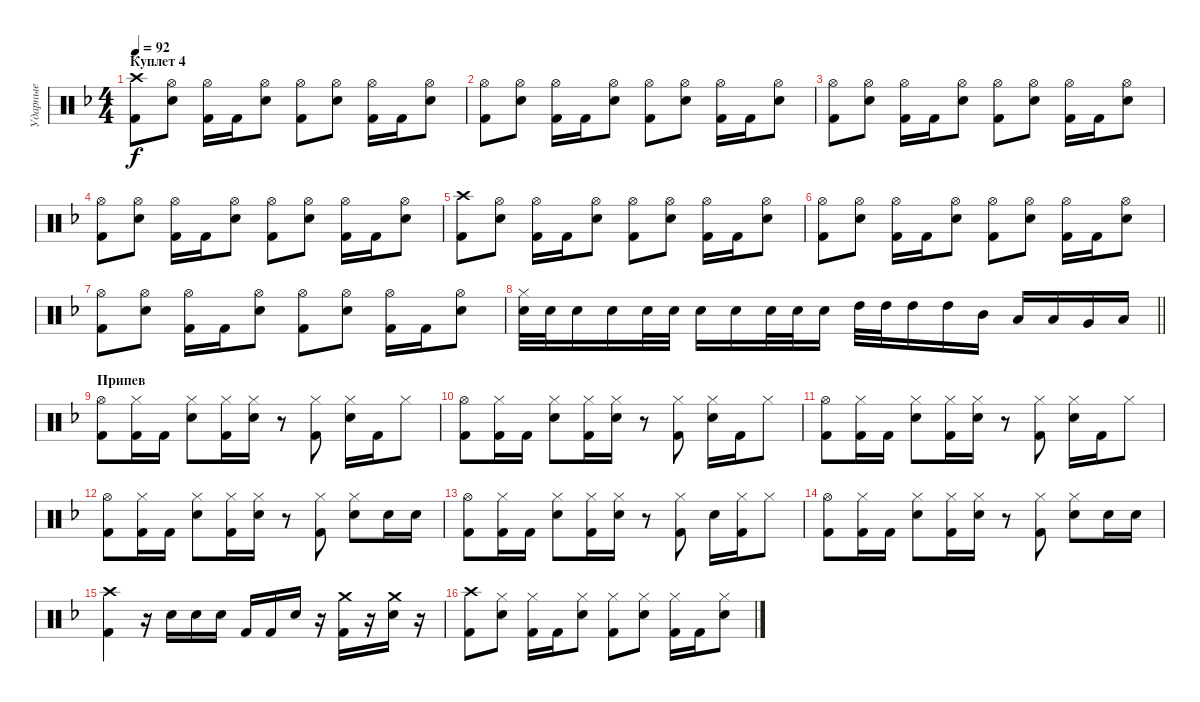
\track ("Ударные" "Ударные") {instrument percussion}
\staff {score}
\articulation defaults
\ts (4 4)
\section ("" "Куплет 4")
\tempo 92
\clef neutral
\ks dminor
("Kick (hit) 2" "Crash high (hit)").8{dy f} ("Snare (hit) 2" "Hi-Hat (open)").8 ("Kick (hit) 2" "Hi-Hat (open)").16 "Kick (hit) 2".16 ("Snare (hit) 2" "Hi-Hat (open)").8 ("Kick (hit) 2" "Hi-Hat (open)").8 ("Snare (hit) 2" "Hi-Hat (open)").8 ("Kick (hit) 2" "Hi-Hat (open)").16 "Kick (hit) 2".16 ("Snare (hit) 2" "Hi-Hat (open)").8 |
("Kick (hit) 2" "Hi-Hat (open)").8 ("Snare (hit) 2" "Hi-Hat (open)").8 ("Kick (hit) 2" "Hi-Hat (open)").16 "Kick (hit) 2".16 ("Snare (hit) 2" "Hi-Hat (open)").8 ("Kick (hit) 2" "Hi-Hat (open)").8 ("Snare (hit) 2" "Hi-Hat (open)").8 ("Kick (hit) 2" "Hi-Hat (open)").16 "Kick (hit) 2".16 ("Snare (hit) 2" "Hi-Hat (open)").8 |
("Kick (hit) 2" "Hi-Hat (open)").8 ("Snare (hit) 2" "Hi-Hat (open)").8 ("Kick (hit) 2" "Hi-Hat (open)").16 "Kick (hit) 2".16 ("Snare (hit) 2" "Hi-Hat (open)").8 ("Kick (hit) 2" "Hi-Hat (open)").8 ("Snare (hit) 2" "Hi-Hat (open)").8 ("Kick (hit) 2" "Hi-Hat (open)").16 "Kick (hit) 2".16 ("Snare (hit) 2" "Hi-Hat (open)").8 |
("Kick (hit) 2" "Hi-Hat (open)").8 ("Snare (hit) 2" "Hi-Hat (open)").8 ("Kick (hit) 2" "Hi-Hat (open)").16 "Kick (hit) 2".16 ("Snare (hit) 2" "Hi-Hat (open)").8 ("Kick (hit) 2" "Hi-Hat (open)").8 ("Snare (hit) 2" "Hi-Hat (open)").8 ("Kick (hit) 2" "Hi-Hat (open)").16 "Kick (hit) 2".16 ("Snare (hit) 2" "Hi-Hat (open)").8 |
("Kick (hit) 2" "Crash high (hit)").8 ("Snare (hit) 2" "Hi-Hat (open)").8 ("Kick (hit) 2" "Hi-Hat (open)").16 "Kick (hit) 2".16 ("Snare (hit) 2" "Hi-Hat (open)").8 ("Kick (hit) 2" "Hi-Hat (open)").8 ("Snare (hit) 2" "Hi-Hat (open)").8 ("Kick (hit) 2" "Hi-Hat (open)").16 "Kick (hit) 2".16 ("Snare (hit) 2" "Hi-Hat (open)").8 |
("Kick (hit) 2" "Hi-Hat (open)").8 ("Snare (hit) 2" "Hi-Hat (open)").8 ("Kick (hit) 2" "Hi-Hat (open)").16 "Kick (hit) 2".16 ("Snare (hit) 2" "Hi-Hat (open)").8 ("Kick (hit) 2" "Hi-Hat (open)").8 ("Snare (hit) 2" "Hi-Hat (open)").8 ("Kick (hit) 2" "Hi-Hat (open)").16 "Kick (hit) 2".16 ("Snare (hit) 2" "Hi-Hat (open)").8 |
("Kick (hit) 2" "Hi-Hat (open)").8 ("Snare (hit) 2" "Hi-Hat (open)").8 ("Kick (hit) 2" "Hi-Hat (open)").16 "Kick (hit) 2".16 ("Snare (hit) 2" "Hi-Hat (open)").8 ("Kick (hit) 2" "Hi-Hat (open)").8 ("Snare (hit) 2" "Hi-Hat (open)").8 ("Kick (hit) 2" "Hi-Hat (open)").16 "Kick (hit) 2".16 ("Snare (hit) 2" "Hi-Hat (open)").8 |
\barLineRight lightlight
("Snare (hit) 2" "Hi-Hat (closed)").32 "Snare (hit) 2".32 "Snare (hit) 2".16 "Snare (hit) 2".16 "Snare (hit) 2".32 "Snare (hit) 2".32 "Snare (hit) 2".16 "Snare (hit) 2".16 "Snare (hit) 2".32 "Snare (hit) 2".32 "Snare (hit) 2".16 "High Tom (hit)".32 "High Tom (hit)".32 "High Tom (hit)".16 "High Tom (hit)".16 "Mid Tom (hit)".16 "Low Tom (hit)".16 "Low Tom (hit)".16 "Very Low Tom (hit)".16 "Low Floor Tom (hit)".16 |
\section ("" "Припев")
("Kick (hit) 2" "Hi-Hat (open)").8 ("Kick (hit) 2" "Hi-Hat (closed)").16 "Kick (hit) 2".16 ("Snare (hit) 2" "Hi-Hat (closed)").8 ("Kick (hit) 2" "Hi-Hat (closed)").16 ("Snare (hit) 2" "Hi-Hat (closed)").16 r.8 ("Kick (hit) 2" "Hi-Hat (closed)").8 ("Snare (hit) 2" "Hi-Hat (closed)").16 "Kick (hit) 2".16 "Hi-Hat (closed)".8 |
("Kick (hit) 2" "Hi-Hat (open)").8 ("Kick (hit) 2" "Hi-Hat (closed)").16 "Kick (hit) 2".16 ("Snare (hit) 2" "Hi-Hat (closed)").8 ("Kick (hit) 2" "Hi-Hat (closed)").16 ("Snare (hit) 2" "Hi-Hat (closed)").16 r.8 ("Kick (hit) 2" "Hi-Hat (closed)").8 ("Snare (hit) 2" "Hi-Hat (closed)").16 "Kick (hit) 2".16 "Hi-Hat (closed)".8 |
("Kick (hit) 2" "Hi-Hat (open)").8 ("Kick (hit) 2" "Hi-Hat (closed)").16 "Kick (hit) 2".16 ("Snare (hit) 2" "Hi-Hat (closed)").8 ("Kick (hit) 2" "Hi-Hat (closed)").16 ("Snare (hit) 2" "Hi-Hat (closed)").16 r.8 ("Kick (hit) 2" "Hi-Hat (closed)").8 ("Snare (hit) 2" "Hi-Hat (closed)").16 "Kick (hit) 2".16 "Hi-Hat (closed)".8 |
("Kick (hit) 2" "Hi-Hat (open)").8 ("Kick (hit) 2" "Hi-Hat (closed)").16 "Kick (hit) 2".16 ("Snare (hit) 2" "Hi-Hat (closed)").8 ("Kick (hit) 2" "Hi-Hat (closed)").16 ("Snare (hit) 2" "Hi-Hat (closed)").16 r.8 ("Kick (hit) 2" "Hi-Hat (closed)").8 ("Snare (hit) 2" "Hi-Hat (closed)").8 "Snare (hit) 2".16 "Snare (hit) 2".16 |
("Kick (hit) 2" "Hi-Hat (open)").8 ("Kick (hit) 2" "Hi-Hat (closed)").16 "Kick (hit) 2".16 ("Snare (hit) 2" "Hi-Hat (closed)").8 ("Kick (hit) 2" "Hi-Hat (closed)").16 ("Snare (hit) 2" "Hi-Hat (closed)").16 r.8 ("Kick (hit) 2" "Hi-Hat (closed)").8 "Snare (hit) 2".16 ("Kick (hit) 2" "Hi-Hat (closed)").16 "Hi-Hat (closed)".8 |
("Kick (hit) 2" "Hi-Hat (open)").8 ("Kick (hit) 2" "Hi-Hat (closed)").16 "Kick (hit) 2".16 ("Snare (hit) 2" "Hi-Hat (closed)").8 ("Kick (hit) 2" "Hi-Hat (closed)").16 ("Snare (hit) 2" "Hi-Hat (closed)").16 r.8 ("Kick (hit) 2" "Hi-Hat (closed)").8 ("Snare (hit) 2" "Hi-Hat (closed)").8 "Snare (hit) 2".16 "Snare (hit) 2".16 |
("Kick (hit) 2" "Crash high (hit)").4 r.16 "Snare (hit) 2".16 "Snare (hit) 2".16 "Snare (hit) 2".16 "Kick (hit) 2".16 "Kick (hit) 2".16 "Snare (hit) 2".16 r.16 ("Kick (hit) 2" "Crash medium (hit)").16 r.16 ("Snare (hit) 2" "Crash medium (hit)").16 r.16 |
("Kick (hit) 2" "Crash high (hit)").8 ("Snare (hit) 2" "Hi-Hat (closed)").8 ("Kick (hit) 2" "Hi-Hat (closed)").16 "Kick (hit) 2".16 ("Snare (hit) 2" "Hi-Hat (closed)").8 ("Kick (hit) 2" "Hi-Hat (closed)").8 ("Snare (hit) 2" "Hi-Hat (closed)").8 ("Kick (hit) 2" "Hi-Hat (closed)").16 "Kick (hit) 2".16 ("Snare (hit) 2" "Hi-Hat (closed)").8
